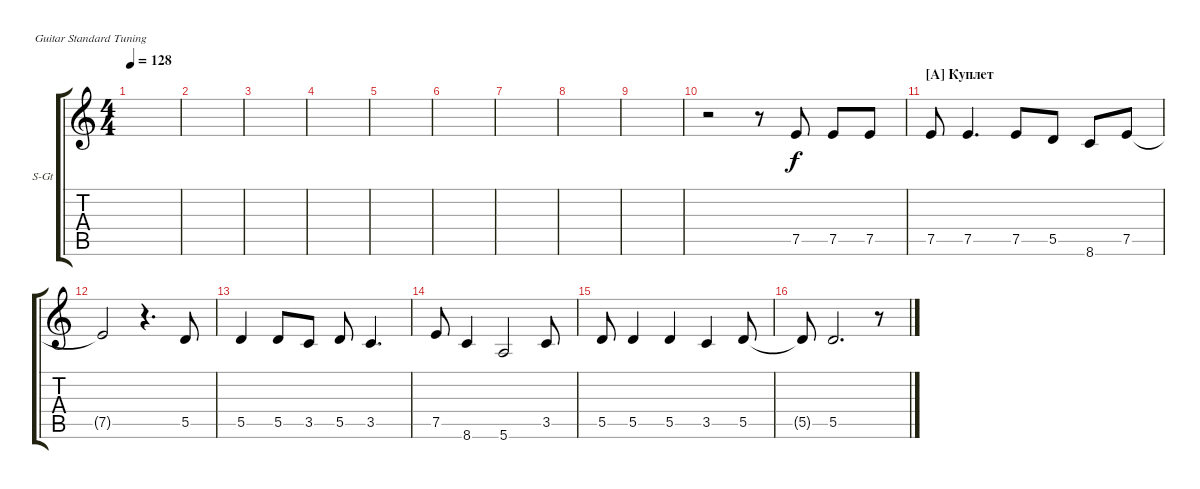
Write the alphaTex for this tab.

\defaultSystemsLayout 4
\bracketExtendMode groupsimilarinstruments
\firstSystemTrackNameOrientation horizontal
\otherSystemsTrackNameOrientation horizontal
\track ("В. Бутусов (Вокал)" "S-Gt") {instrument acousticguitarsteel}
\staff {score tabs}
\tuning (E4 B3 G3 D3 A2 E2)
\ts (4 4)
\tempo 128
\clef g2
\ks c
|
|
|
|
|
|
|
|
|
r.2 r.8 7.5.8 7.5.8 7.5.8 |
\section ("A" "Куплет")
7.5.8 7.5.4{d} 7.5.8 5.5.8 8.6.8 7.5.8 |
7.5{t}.2 r.4{d} 5.5.8 |
5.5.4 5.5.8 3.5.8 5.5.8 3.5.4{d} |
7.5.8 8.6.4 5.6.2 3.5.8 |
5.5.8 5.5.4 5.5.4 3.5.4 5.5.8 |
5.5{t}.8 5.5.2{d} r.8
